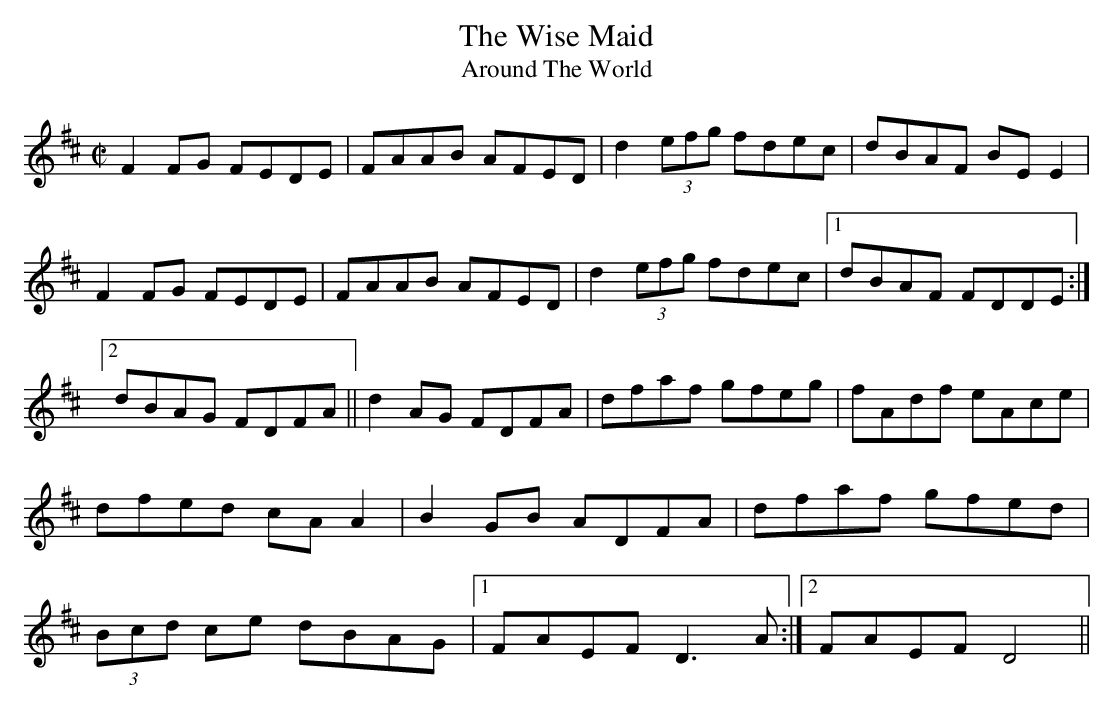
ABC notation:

X:1
T:Wise Maid, The
T:Around The World
M:C|
K:D
F2FG FEDE|FAAB AFED|d2 (3efg fdec|dBAF BEE2|\
F2FG FEDE|FAAB AFED|d2 (3efg fdec|1 dBAF FDDE:|2 dBAG FDFA||\
d2 AG FDFA|dfaf gfeg|fAdf eAce|dfed cAA2|\
B2GB ADFA|dfaf gfed|(3Bcd ce dBAG|1 FAEF D3A:|2 FAEF D4||
